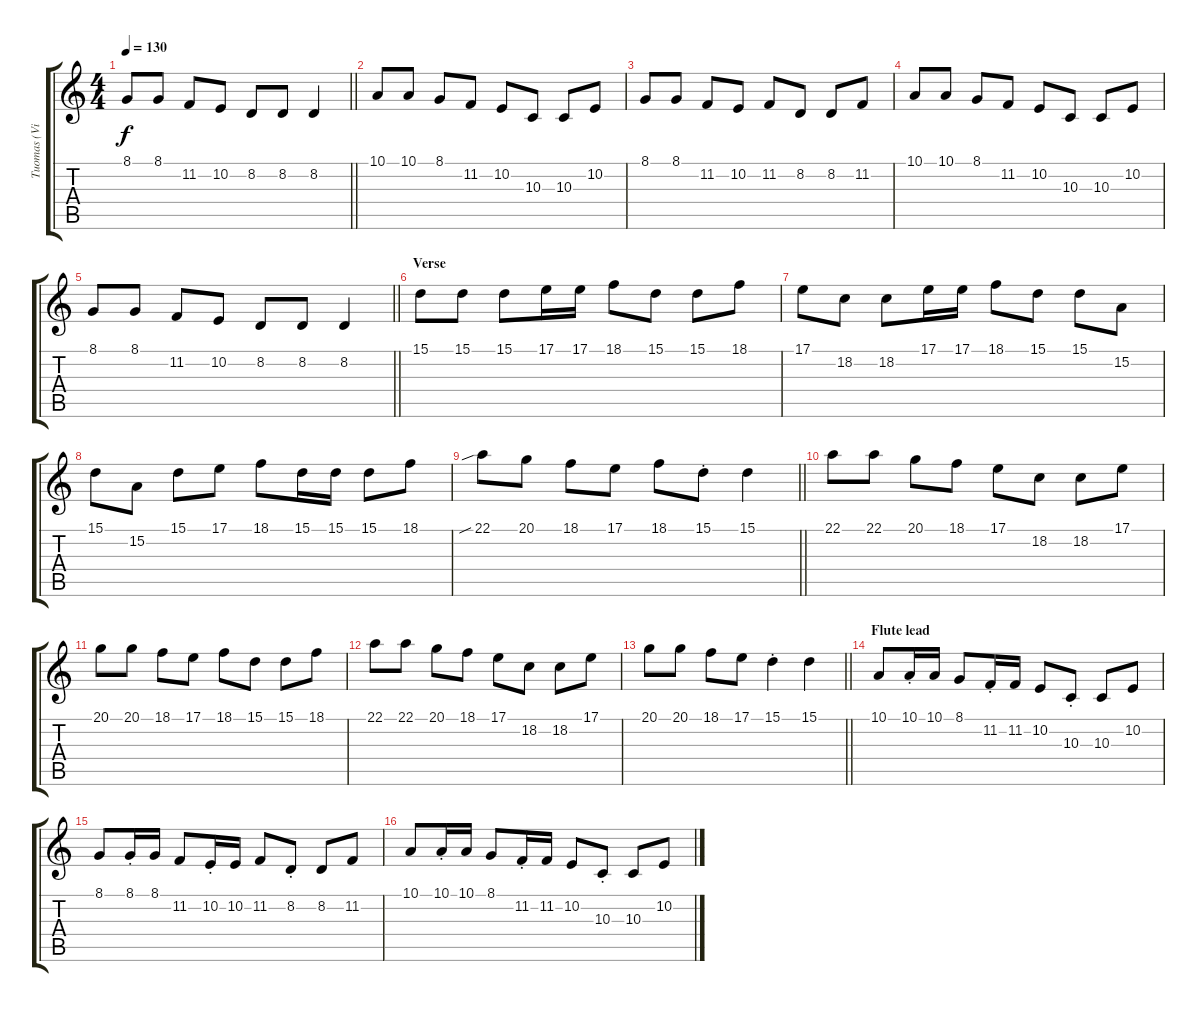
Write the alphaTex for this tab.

\track ("Tuomas (Violin)" "Tuomas (Vi") {instrument violin}
\staff {score tabs}
\tuning (B3 Gb3 D3 A2 E2 B1) {hide}
\ts (4 4)
\tempo 130
\clef g2
\barLineRight lightlight
\ks c
8.1.8{dy f} 8.1.8 11.2.8 10.2.8 8.2.8 8.2.8 8.2.4 |
\section ("" "")
10.1.8 10.1.8 8.1.8 11.2.8 10.2.8 10.3.8 10.3.8 10.2.8 |
8.1.8 8.1.8 11.2.8 10.2.8 11.2.8 8.2.8 8.2.8 11.2.8 |
10.1.8 10.1.8 8.1.8 11.2.8 10.2.8 10.3.8 10.3.8 10.2.8 |
\barLineRight lightlight
8.1.8 8.1.8 11.2.8 10.2.8 8.2.8 8.2.8 8.2.4 |
\section ("" "Verse")
15.1.8 15.1.8 15.1.8 17.1.16 17.1.16 18.1.8 15.1.8 15.1.8 18.1.8 |
17.1.8 18.2.8 18.2.8 17.1.16 17.1.16 18.1.8 15.1.8 15.1.8 15.2.8 |
15.1.8 15.2.8 15.1.8 17.1.8 18.1.8 15.1.16 15.1.16 15.1.8 18.1.8 |
\barLineRight lightlight
22.1{sib}.8 20.1.8 18.1.8 17.1.8 18.1.8 15.1{st}.8 15.1.4 |
\section ("" "")
22.1.8 22.1.8 20.1.8 18.1.8 17.1.8 18.2.8 18.2.8 17.1.8 |
20.1.8 20.1.8 18.1.8 17.1.8 18.1.8 15.1.8 15.1.8 18.1.8 |
22.1.8 22.1.8 20.1.8 18.1.8 17.1.8 18.2.8 18.2.8 17.1.8 |
\barLineRight lightlight
20.1.8 20.1.8 18.1.8 17.1.8 15.1{st}.4 15.1.4 |
\section ("" "Flute lead")
10.1.8 10.1{st}.16 10.1.16 8.1.8 11.2{st}.16 11.2.16 10.2.8 10.3{st}.8 10.3.8 10.2.8 |
8.1.8 8.1{st}.16 8.1.16 11.2.8 10.2{st}.16 10.2.16 11.2.8 8.2{st}.8 8.2.8 11.2.8 |
10.1.8 10.1{st}.16 10.1.16 8.1.8 11.2{st}.16 11.2.16 10.2.8 10.3{st}.8 10.3.8 10.2.8
